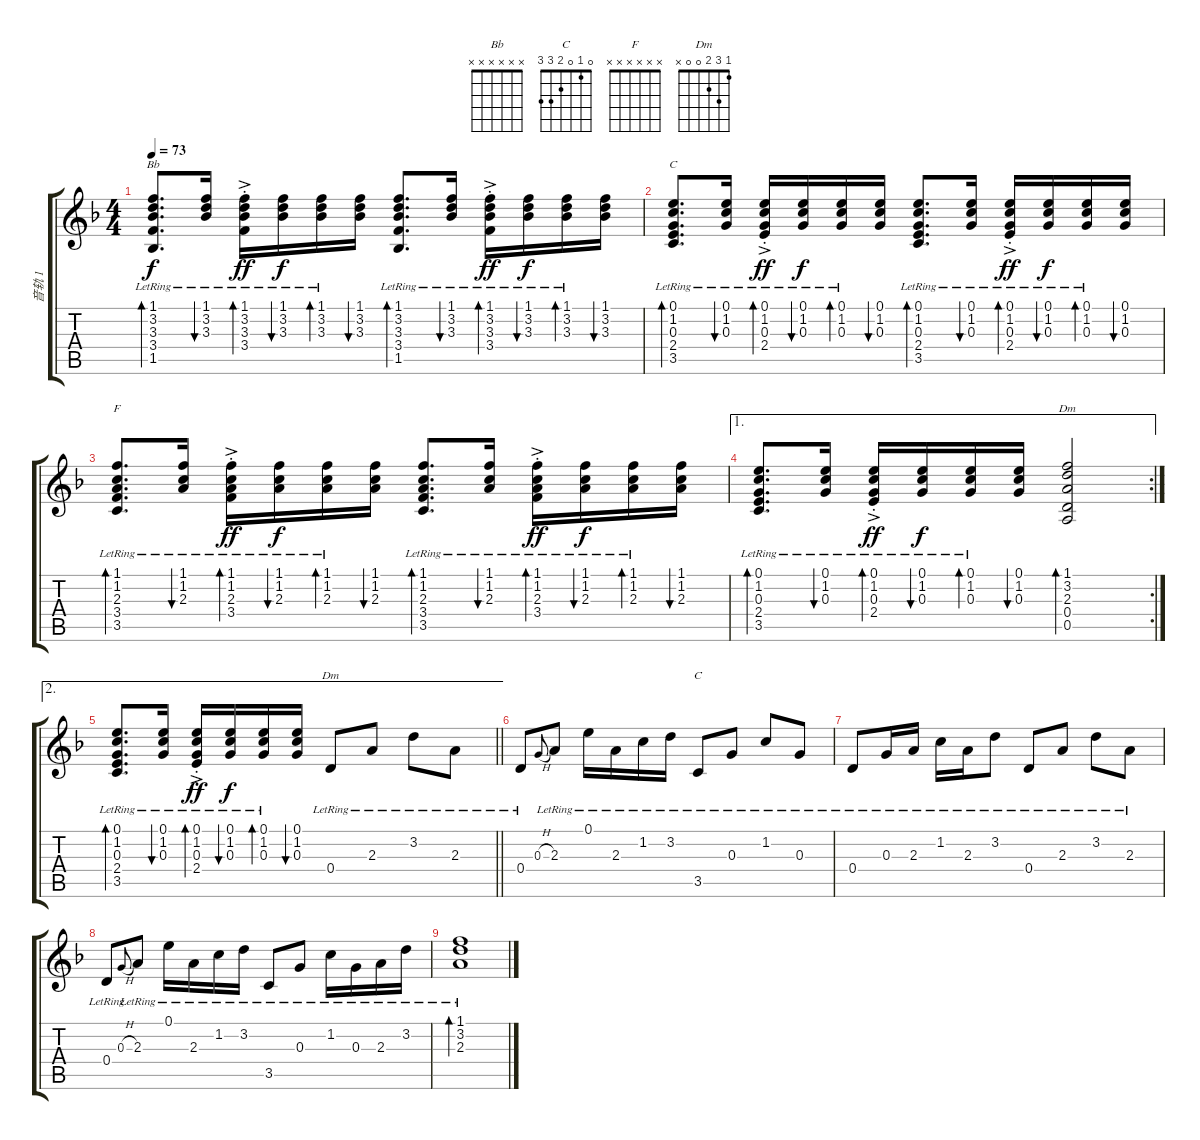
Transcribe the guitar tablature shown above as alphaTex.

\track ("音轨 1" "音轨 1") {instrument acousticguitarsteel bank 4}
\staff {score tabs}
\tuning (E4 B3 G3 D3 A2 E2) {hide}
\chord ("Bb" x x x x x x)
\chord ("C" x x x x x x)
\chord ("F" x x x x x x)
\chord ("Dm" x x x x x x)
\chord ("Dm" 1 3 2 0 0 x)
\chord ("C" 0 1 0 2 3 3)
\ts (4 4)
\tempo 73
\clef g2
\ks dminor
(1.1 3.2 3.3 3.4{lr} 1.5).8{d bd 30 ch "Bb" dy f} (1.1 3.2 3.3{lr}).16{bu 30} (1.1{ac st} 3.2{ac st} 3.3{ac st lr} 3.4).16{bd 30 dy ff} (1.1 3.2{lr} 3.3).16{bu 30 dy f} (1.1 3.2 3.3{lr}).16{bd 30} (1.1 3.2 3.3).16{bu 30} (1.1 3.2 3.3 3.4{lr} 1.5).8{d bd 30} (1.1 3.2 3.3{lr}).16{bu 30} (1.1{ac st} 3.2{ac st} 3.3{ac st lr} 3.4).16{bd 30 dy ff} (1.1 3.2{lr} 3.3).16{bu 30 dy f} (1.1 3.2 3.3{lr}).16{bd 30} (1.1 3.2 3.3).16{bu 30} |
(0.1 1.2 0.3 2.4{lr} 3.5).8{d bd 30 ch "C"} (0.1 1.2 0.3{lr}).16{bu 30} (0.1{ac st} 1.2{ac st} 0.3{ac st lr} 2.4).16{bd 30 dy ff} (0.1 1.2{lr} 0.3).16{bu 30 dy f} (0.1 1.2 0.3{lr}).16{bd 30} (0.1 1.2 0.3).16{bu 30} (0.1 1.2 0.3 2.4{lr} 3.5).8{d bd 30} (0.1 1.2 0.3{lr}).16{bu 30} (0.1{ac st} 1.2{ac st} 0.3{ac st lr} 2.4).16{bd 30 dy ff} (0.1 1.2{lr} 0.3).16{bu 30 dy f} (0.1 1.2 0.3{lr}).16{bd 30} (0.1 1.2 0.3).16{bu 30} |
(1.1 1.2 2.3 3.4{lr} 3.5).8{d bd 30 ch "F"} (1.1 1.2 2.3{lr}).16{bu 30} (1.1{ac st} 1.2{ac st} 2.3{ac st lr} 3.4).16{bd 30 dy ff} (1.1 1.2{lr} 2.3).16{bu 30 dy f} (1.1 1.2 2.3{lr}).16{bd 30} (1.1 1.2 2.3).16{bu 30} (1.1 1.2 2.3 3.4{lr} 3.5).8{d bd 30} (1.1 1.2 2.3{lr}).16{bu 30} (1.1{ac st} 1.2{ac st} 2.3{ac st lr} 3.4).16{bd 30 dy ff} (1.1 1.2{lr} 2.3).16{bu 30 dy f} (1.1 1.2 2.3{lr}).16{bd 30} (1.1 1.2 2.3).16{bu 30} |
\ae 1
\rc 2
(0.1 1.2 0.3 2.4{lr} 3.5).8{d bd 30} (0.1 1.2 0.3{lr}).16{bu 30} (0.1{ac st} 1.2{ac st} 0.3{ac st lr} 2.4).16{bd 30 dy ff} (0.1 1.2{lr} 0.3).16{bu 30 dy f} (0.1 1.2 0.3{lr}).16{bd 30} (0.1 1.2 0.3).16{bu 30} (1.1 3.2 2.3 0.4 0.5).2{bd 240 ch "Dm"} |
\ae 2
\barLineRight lightlight
(0.1 1.2 0.3 2.4{lr} 3.5).8{d bd 30} (0.1 1.2 0.3{lr}).16{bu 30} (0.1{ac st} 1.2{ac st} 0.3{ac st lr} 2.4).16{bd 30 dy ff} (0.1 1.2{lr} 0.3).16{bu 30 dy f} (0.1 1.2 0.3{lr}).16{bd 30} (0.1 1.2 0.3).16{bu 30} 0.4{lr}.8{ch "Dm"} 2.3{lr}.8 3.2{lr}.8 2.3{lr}.8 |
0.4{lr}.8 0.3{h}.8{gr onbeat} 2.3{lr}.8 0.1{lr}.16 2.3{lr}.16 1.2{lr}.16 3.2{lr}.16 3.5{lr}.8{ch "C"} 0.3{lr}.8 1.2{lr}.8 0.3{lr}.8 |
0.4{lr}.8 0.3{lr}.16 2.3{lr}.16 1.2{lr}.16 2.3{lr}.16 3.2{lr}.8 0.4{lr}.8 2.3{lr}.8 3.2{lr}.8 2.3{lr}.8 |
0.4{lr}.8 0.3{h}.8{gr onbeat} 2.3{lr}.8 0.1{lr}.16 2.3{lr}.16 1.2{lr}.16 3.2{lr}.16 3.5{lr}.8 0.3{lr}.8 1.2{lr}.16 0.3{lr}.16 2.3{lr}.16 3.2{lr}.16 |
(1.1 3.2 2.3{lr}).1{bd 120}
